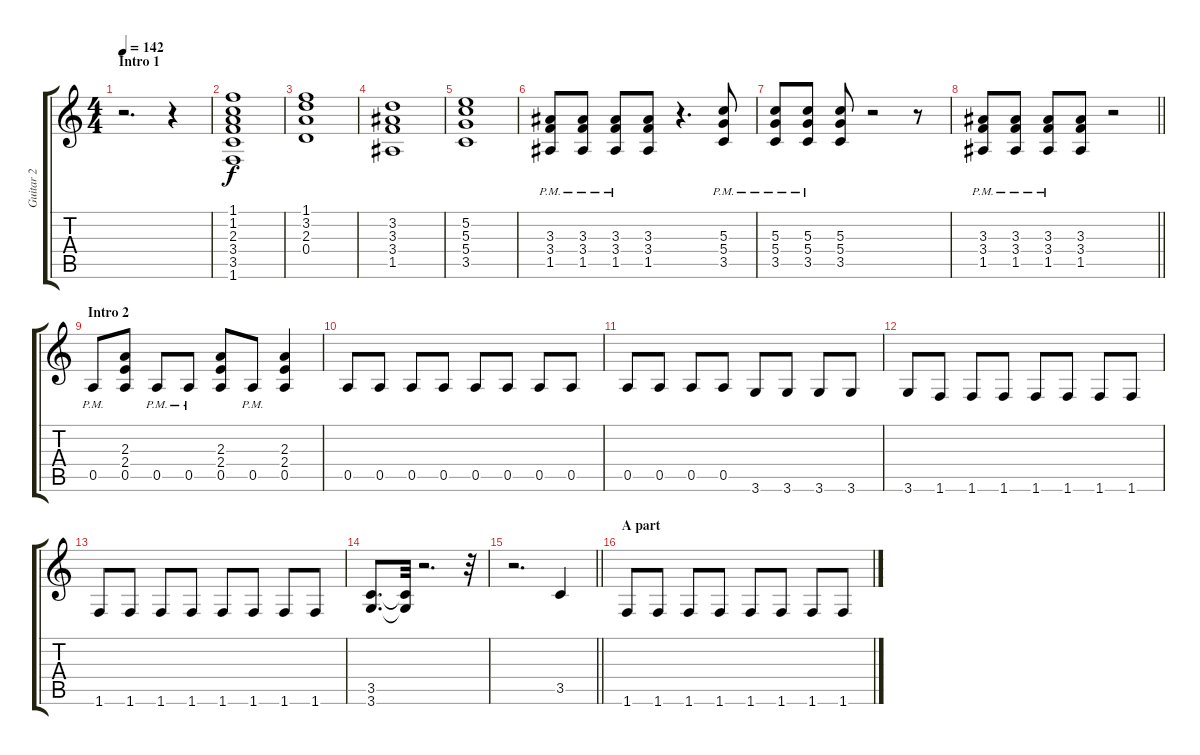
\track ("Guitar 2" "Guitar 2") {instrument distortionguitar}
\staff {score tabs}
\tuning (E4 B3 G3 D3 A2 E2) {hide}
\ts (4 4)
\section ("" "Intro 1")
\tempo 142
\clef g2
\ks c
r.2{d dy f instrument distortionguitar} r.4 |
(1.1 1.2 2.3 3.4 3.5 1.6).1 |
(1.1 3.2 2.3 0.4).1 |
(3.2 3.3 3.4 1.5).1 |
(5.2 5.3 5.4 3.5).1 |
(3.3{pm} 3.4{pm} 1.5{pm}).8 (3.3{pm} 3.4{pm} 1.5{pm}).8 (3.3{pm} 3.4{pm} 1.5{pm}).8 (3.3 3.4 1.5).8 r.4{d} (5.3{pm} 5.4{pm} 3.5{pm}).8 |
(5.3{pm} 5.4{pm} 3.5{pm}).8{txt ""} (5.3{pm} 5.4{pm} 3.5{pm}).8 (5.3 5.4 3.5).8 r.2 r.8 |
\barLineRight lightlight
(3.3{pm} 3.4{pm} 1.5{pm}).8 (3.3{pm} 3.4{pm} 1.5{pm}).8 (3.3{pm} 3.4{pm} 1.5{pm}).8 (3.3 3.4 1.5).8 r.2 |
\section ("" "Intro 2")
0.5{pm}.8 (2.3 2.4 0.5).8 0.5{pm}.8 0.5{pm}.8 (2.3 2.4 0.5).8 0.5{pm}.8 (2.3 2.4 0.5).4 |
0.5.8 0.5.8 0.5.8 0.5.8 0.5.8 0.5.8 0.5.8 0.5.8 |
0.5.8 0.5.8 0.5.8 0.5.8 3.6.8 3.6.8 3.6.8 3.6.8 |
3.6.8 1.6.8 1.6.8 1.6.8 1.6.8 1.6.8 1.6.8 1.6.8 |
1.6.8 1.6.8 1.6.8 1.6.8 1.6.8 1.6.8 1.6.8 1.6.8 |
(3.5 3.6).8{d} (3.5{t} 3.6{t}).32 r.2{d} r.32 |
\barLineRight lightlight
r.2{d} 3.5.4{instrument distortionguitar} |
\section ("" "A part")
1.6.8{instrument electricguitarmuted} 1.6.8 1.6.8 1.6.8 1.6.8 1.6.8 1.6.8 1.6.8
